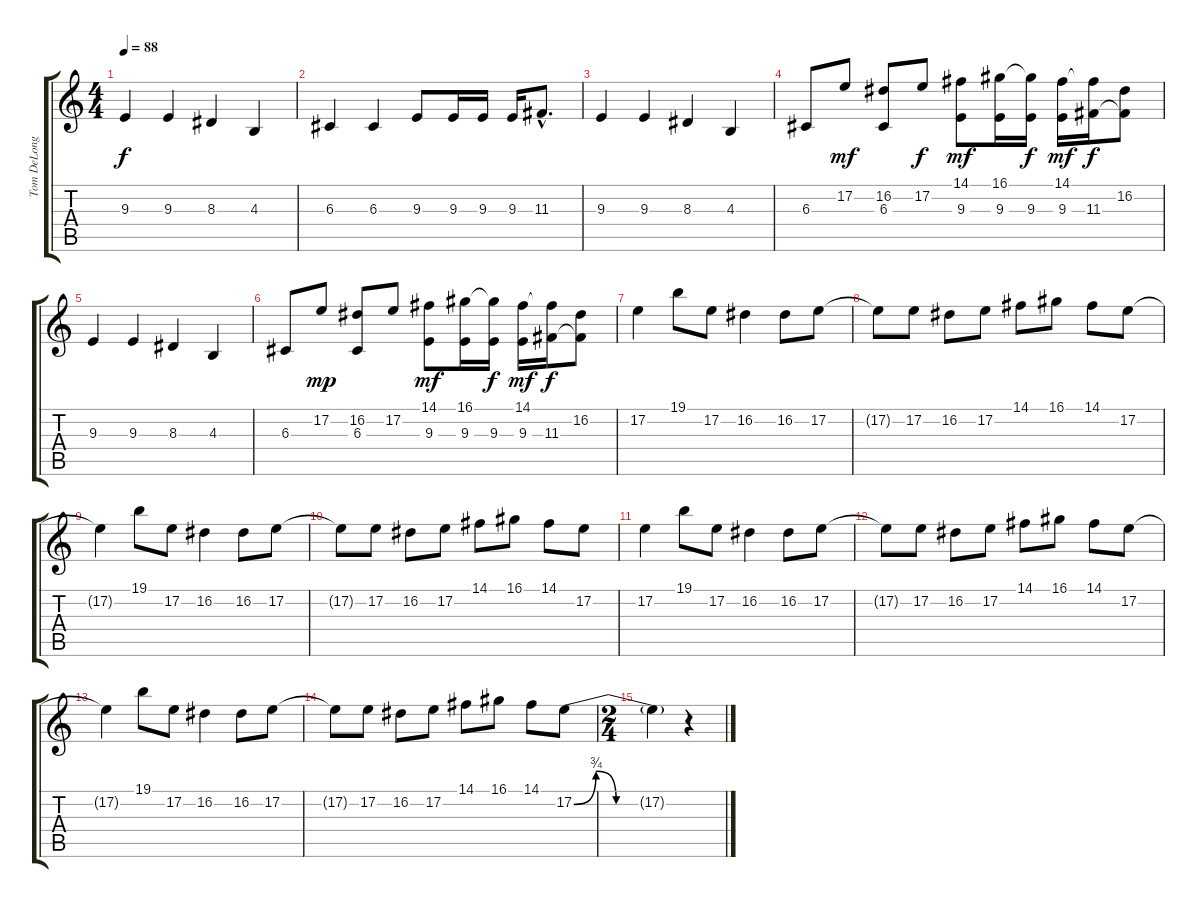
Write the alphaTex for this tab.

\track ("Tom DeLonge - Vocal" "Tom DeLong") {instrument lead2sawtooth}
\staff {score tabs}
\tuning (E4 B3 G3 D3 A2 E2) {hide}
\ts (4 4)
\tempo 88
\clef g2
\ks c
9.3.4{dy f} 9.3.4 8.3.4 4.3.4 |
6.3.4 6.3.4 9.3.8 9.3.16 9.3.16 9.3.16 11.3{hac}.8{d} |
9.3.4 9.3.4 8.3.4 4.3.4 |
6.3.8 17.2.8{dy mf} (16.2 6.3).8 17.2.8{dy f} (14.1 9.3).8{dy mf} (16.1 9.3).16 (16.1{t} 9.3).16{dy f} (14.1 9.3).16{dy mf} (14.1{t} 11.3).16{dy f} (16.2 11.3{t}).8 |
9.3.4 9.3.4 8.3.4 4.3.4 |
6.3.8 17.2.8{dy mp} (16.2 6.3).8 17.2.8 (14.1 9.3).8{dy mf} (16.1 9.3).16 (16.1{t} 9.3).16{dy f} (14.1 9.3).16{dy mf} (14.1{t} 11.3).16{dy f} (16.2 11.3{t}).8 |
17.2.4 19.1.8 17.2.8 16.2.4 16.2.8 17.2.8 |
17.2{t}.8 17.2.8 16.2.8 17.2.8 14.1.8 16.1.8 14.1.8 17.2.8 |
17.2{t}.4 19.1.8 17.2.8 16.2.4 16.2.8 17.2.8 |
17.2{t}.8 17.2.8 16.2.8 17.2.8 14.1.8 16.1.8 14.1.8 17.2.8 |
17.2.4 19.1.8 17.2.8 16.2.4 16.2.8 17.2.8 |
17.2{t}.8 17.2.8 16.2.8 17.2.8 14.1.8 16.1.8 14.1.8 17.2.8 |
17.2{t}.4 19.1.8 17.2.8 16.2.4 16.2.8 17.2.8 |
17.2{t}.8 17.2.8 16.2.8 17.2.8 14.1.8 16.1.8 14.1.8 17.2{be (custom 0 0 12 3 23 0 60 0)}.8 |
\ts (2 4)
17.2{t}.4 r.4
